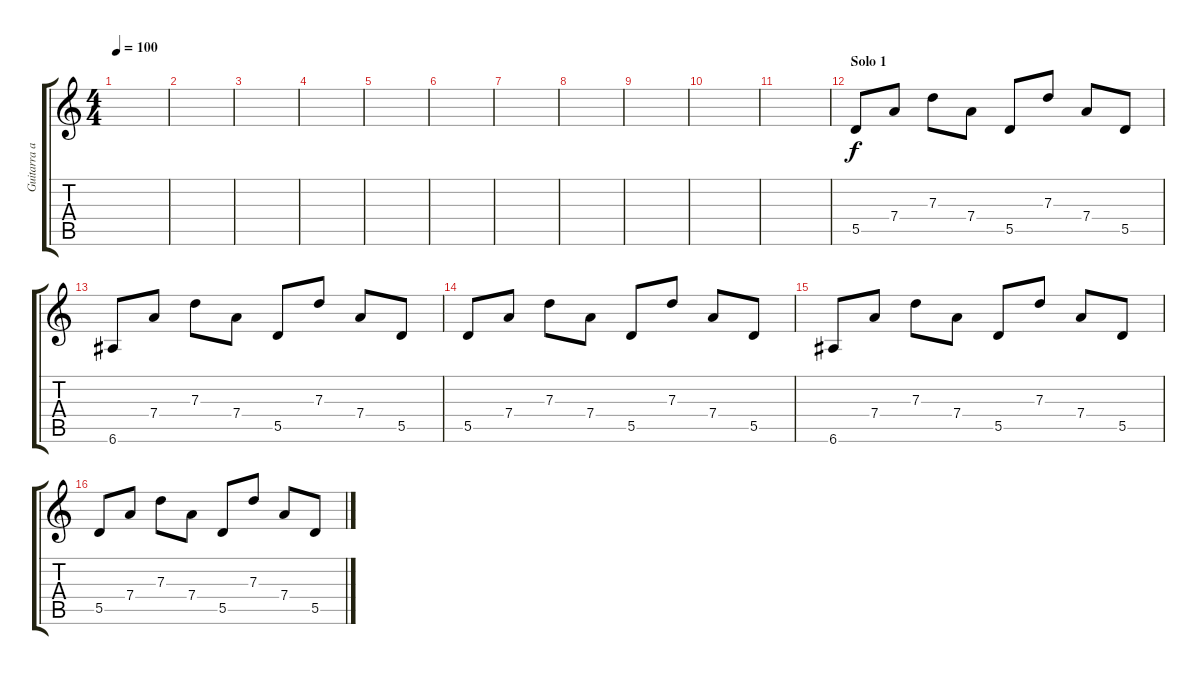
\track ("Guitarra acustica" "Guitarra a") {instrument acousticguitarsteel}
\staff {score tabs}
\tuning (E4 B3 G3 D3 A2 E2) {hide}
\ts (4 4)
\tempo 100
\clef g2
\ks c
|
|
|
|
|
|
|
|
|
|
|
\section ("" "Solo 1")
5.5.8 7.4.8 7.3.8 7.4.8 5.5.8 7.3.8 7.4.8 5.5.8 |
6.6.8 7.4.8 7.3.8 7.4.8 5.5.8 7.3.8 7.4.8 5.5.8 |
5.5.8 7.4.8 7.3.8 7.4.8 5.5.8 7.3.8 7.4.8 5.5.8 |
6.6.8 7.4.8 7.3.8 7.4.8 5.5.8 7.3.8 7.4.8 5.5.8 |
5.5.8 7.4.8 7.3.8 7.4.8 5.5.8 7.3.8 7.4.8 5.5.8
